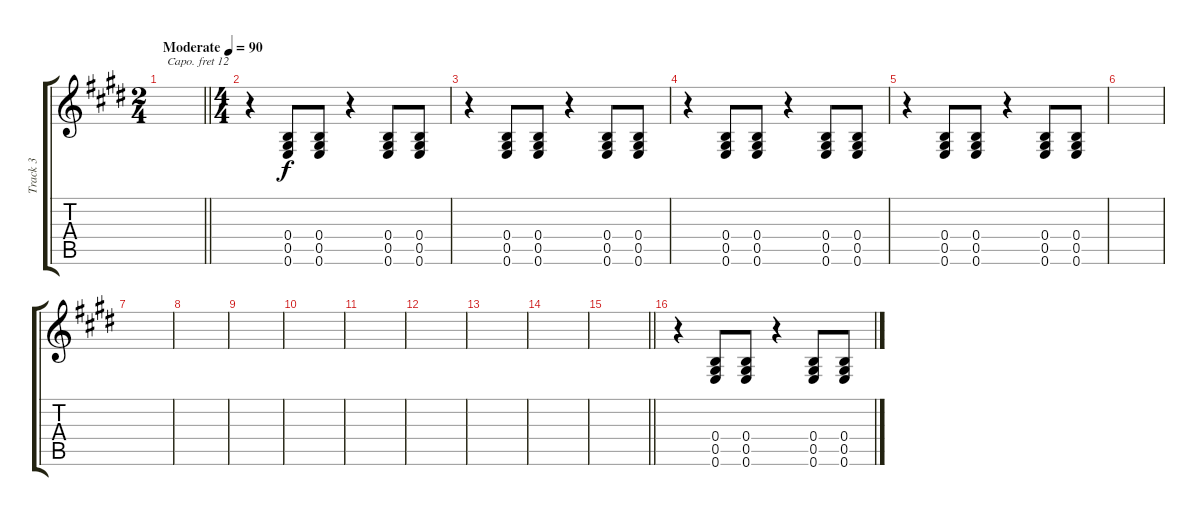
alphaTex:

\track ("Track 3" "Track 3") {instrument acousticgrandpiano}
\staff {score tabs}
\capo 12
\tuning (E4 B3 G3 B2 Ab2 E2) {hide}
\ts (2 4)
\tempo (90 "Moderate")
\clef g2
\barLineRight lightlight
\ks e
|
\ts (4 4)
r.4 (0.4 0.5 0.6).8 (0.4 0.5 0.6).8 r.4 (0.4 0.5 0.6).8 (0.4 0.5 0.6).8 |
r.4 (0.4 0.5 0.6).8 (0.4 0.5 0.6).8 r.4 (0.4 0.5 0.6).8 (0.4 0.5 0.6).8 |
r.4 (0.4 0.5 0.6).8 (0.4 0.5 0.6).8 r.4 (0.4 0.5 0.6).8 (0.4 0.5 0.6).8 |
r.4 (0.4 0.5 0.6).8 (0.4 0.5 0.6).8 r.4 (0.4 0.5 0.6).8 (0.4 0.5 0.6).8 |
|
|
|
|
|
|
|
|
|
\barLineRight lightlight
|
r.4 (0.4 0.5 0.6).8 (0.4 0.5 0.6).8 r.4 (0.4 0.5 0.6).8 (0.4 0.5 0.6).8
